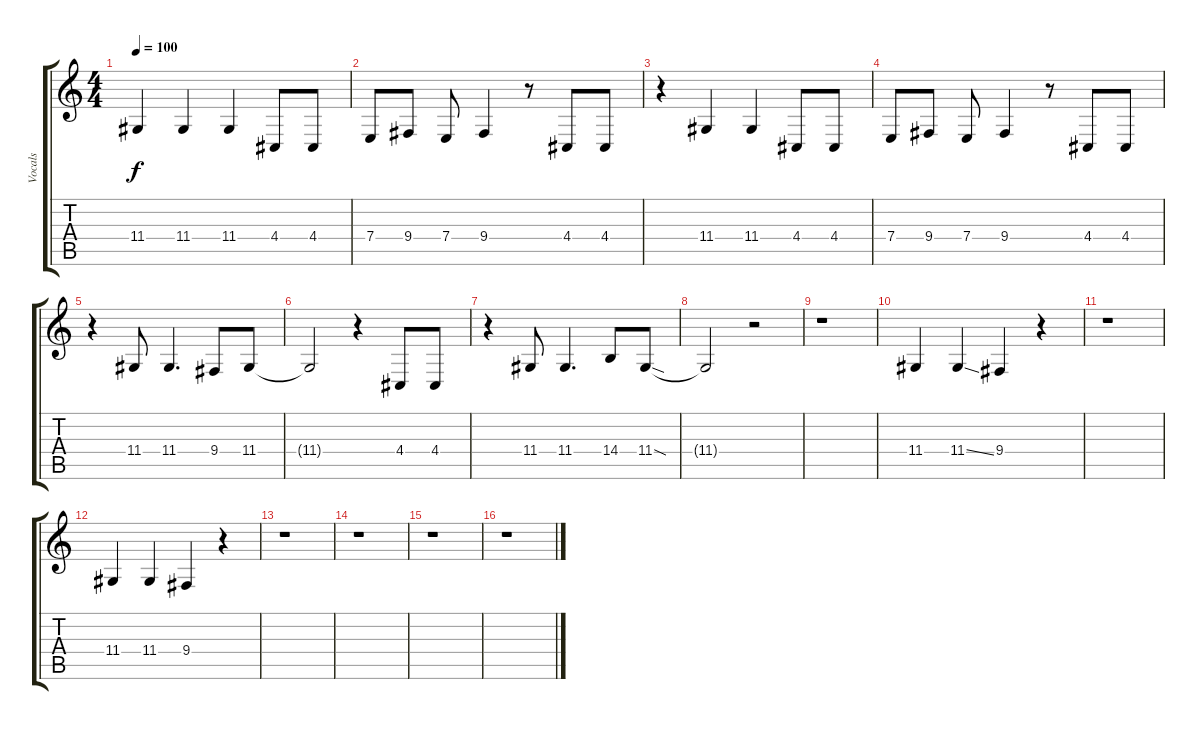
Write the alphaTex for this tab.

\track ("Vocals" "Vocals") {instrument pad3polysynth}
\staff {score tabs}
\tuning (B3 Gb3 D3 A2 E2 B1) {hide}
\ts (4 4)
\tempo 100
\clef g2
\ks c
11.4.4{dy f} 11.4.4 11.4.4 4.4.8 4.4.8 |
7.4.8 9.4.8 7.4.8 9.4.4 r.8 4.4.8 4.4.8 |
r.4 11.4.4 11.4.4 4.4.8 4.4.8 |
7.4.8 9.4.8 7.4.8 9.4.4 r.8 4.4.8 4.4.8 |
r.4 11.4.8 11.4.4{d} 9.4.8 11.4.8 |
11.4{t}.2 r.4 4.4.8 4.4.8 |
r.4 11.4.8 11.4.4{d} 14.4.8 11.4{sod}.8 |
11.4{t}.2 r.2 |
r.1 |
11.4.4 11.4{ss}.4 9.4.4 r.4 |
r.1 |
11.4.4 11.4.4 9.4.4 r.4 |
r.1 |
r.1 |
r.1 |
r.1
